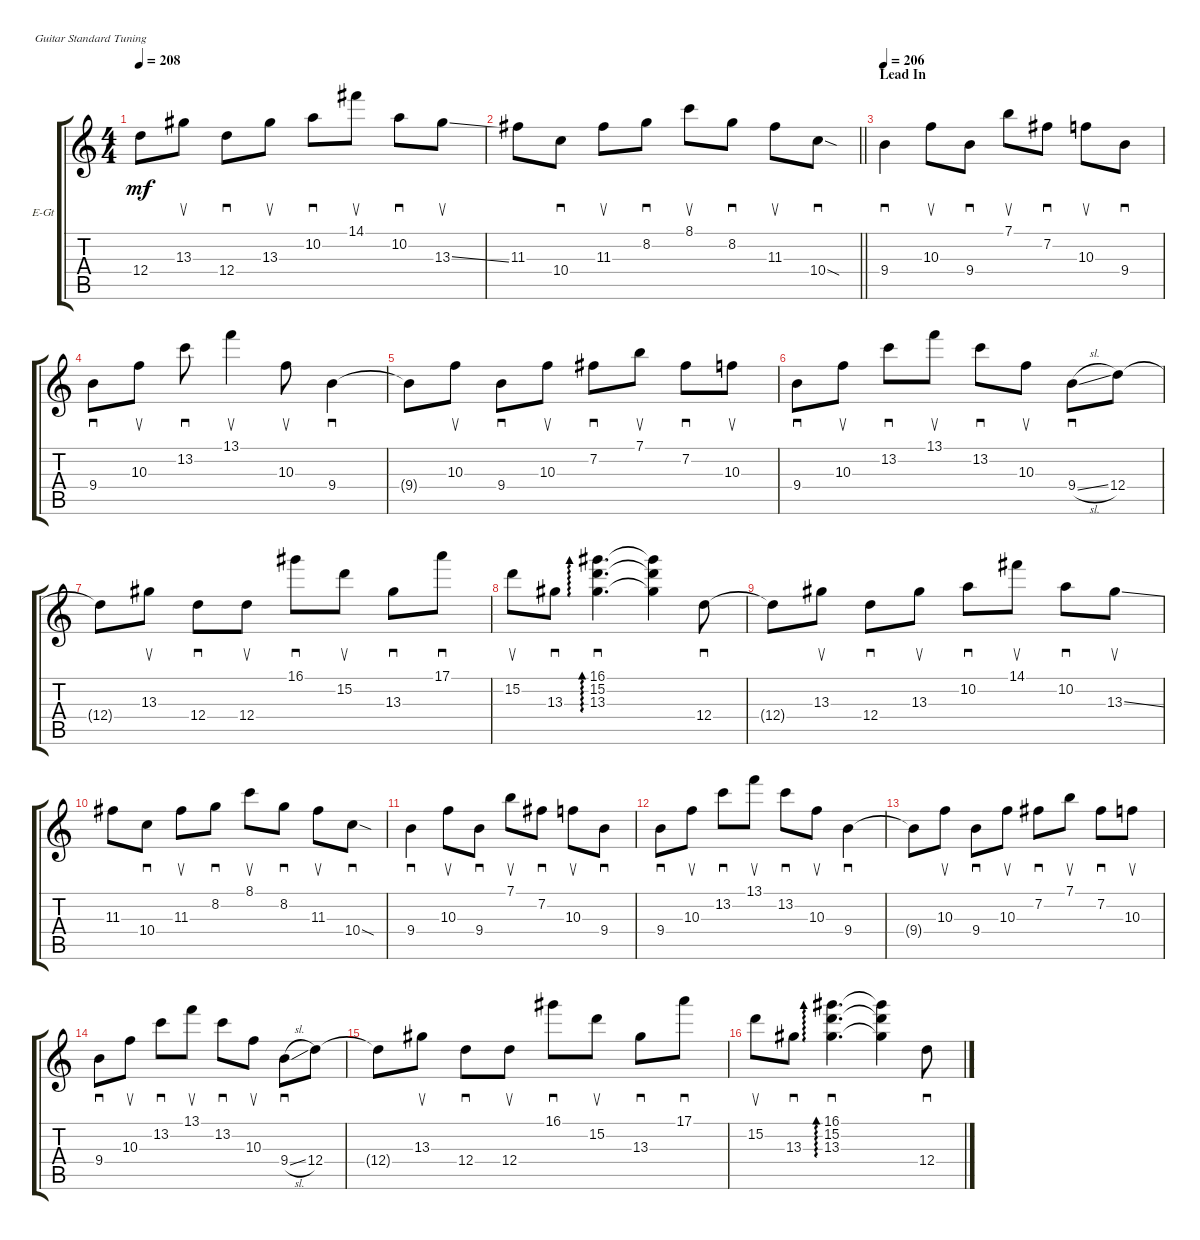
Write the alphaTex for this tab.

\bracketExtendMode groupsimilarinstruments
\firstSystemTrackNameOrientation horizontal
\otherSystemsTrackNameOrientation horizontal
\track ("Gtr. 4 - Jason" "E-Gt") {instrument electricguitarjazz}
\staff {score tabs}
\tuning (E4 B3 G3 D3 A2 E2)
\ts (4 4)
\tempo 208
\clef g2
\ks c
12.4.8{dy mf} 13.3.8{su} 12.4.8{sd} 13.3.8{su} 10.2.8{sd} 14.1.8{su} 10.2.8{sd} 13.3{ss}.8{su} |
\barLineRight lightlight
11.3.8 10.4.8{sd} 11.3.8{su} 8.2.8{sd} 8.1.8{su} 8.2.8{sd} 11.3.8{su} 10.4{sod}.8{sd} |
\section ("" "Lead In")
\tempo 206
9.4.4{sd} 10.3.8{su} 9.4.8{sd} 7.1.8{su} 7.2.8{sd} 10.3.8{su} 9.4.8{sd} |
9.4.8{sd} 10.3.8{su} 13.2.8{sd} 13.1.4{su} 10.3.8{su} 9.4.4{sd} |
9.4{t}.8 10.3.8{su} 9.4.8{sd} 10.3.8{su} 7.2.8{sd} 7.1.8{su} 7.2.8{sd} 10.3.8{su} |
9.4.8{sd} 10.3.8{su} 13.2.8{sd} 13.1.8{su} 13.2.8{sd} 10.3.8{su} 9.4{sl}.8{sd} 12.4.8 |
12.4{t}.8 13.3.8{su} 12.4.8{sd} 12.4.8{su} 16.1.8{sd} 15.2.8{su} 13.3.8{sd} 17.1.8{sd} |
15.2.8{su} 13.3.8{sd} (16.1 15.2 13.3).4{d sd ad 0} (13.3{t} 16.1{t} 15.2{t}).4 12.4.8{sd} |
12.4{t}.8 13.3.8{su} 12.4.8{sd} 13.3.8{su} 10.2.8{sd} 14.1.8{su} 10.2.8{sd} 13.3{ss}.8{su} |
11.3.8 10.4.8{sd} 11.3.8{su} 8.2.8{sd} 8.1.8{su} 8.2.8{sd} 11.3.8{su} 10.4{sod}.8{sd} |
9.4.4{sd} 10.3.8{su} 9.4.8{sd} 7.1.8{su} 7.2.8{sd} 10.3.8{su} 9.4.8{sd} |
9.4.8{sd} 10.3.8{su} 13.2.8{sd} 13.1.8{su} 13.2.8{sd} 10.3.8{su} 9.4.4{sd} |
9.4{t}.8 10.3.8{su} 9.4.8{sd} 10.3.8{su} 7.2.8{sd} 7.1.8{su} 7.2.8{sd} 10.3.8{su} |
9.4.8{sd} 10.3.8{su} 13.2.8{sd} 13.1.8{su} 13.2.8{sd} 10.3.8{su} 9.4{sl}.8{sd} 12.4.8 |
12.4{t}.8 13.3.8{su} 12.4.8{sd} 12.4.8{su} 16.1.8{sd} 15.2.8{su} 13.3.8{sd} 17.1.8{sd} |
15.2.8{su} 13.3.8{sd} (16.1 15.2 13.3).4{d sd ad 0} (13.3{t} 16.1{t} 15.2{t}).4 12.4.8{sd}
